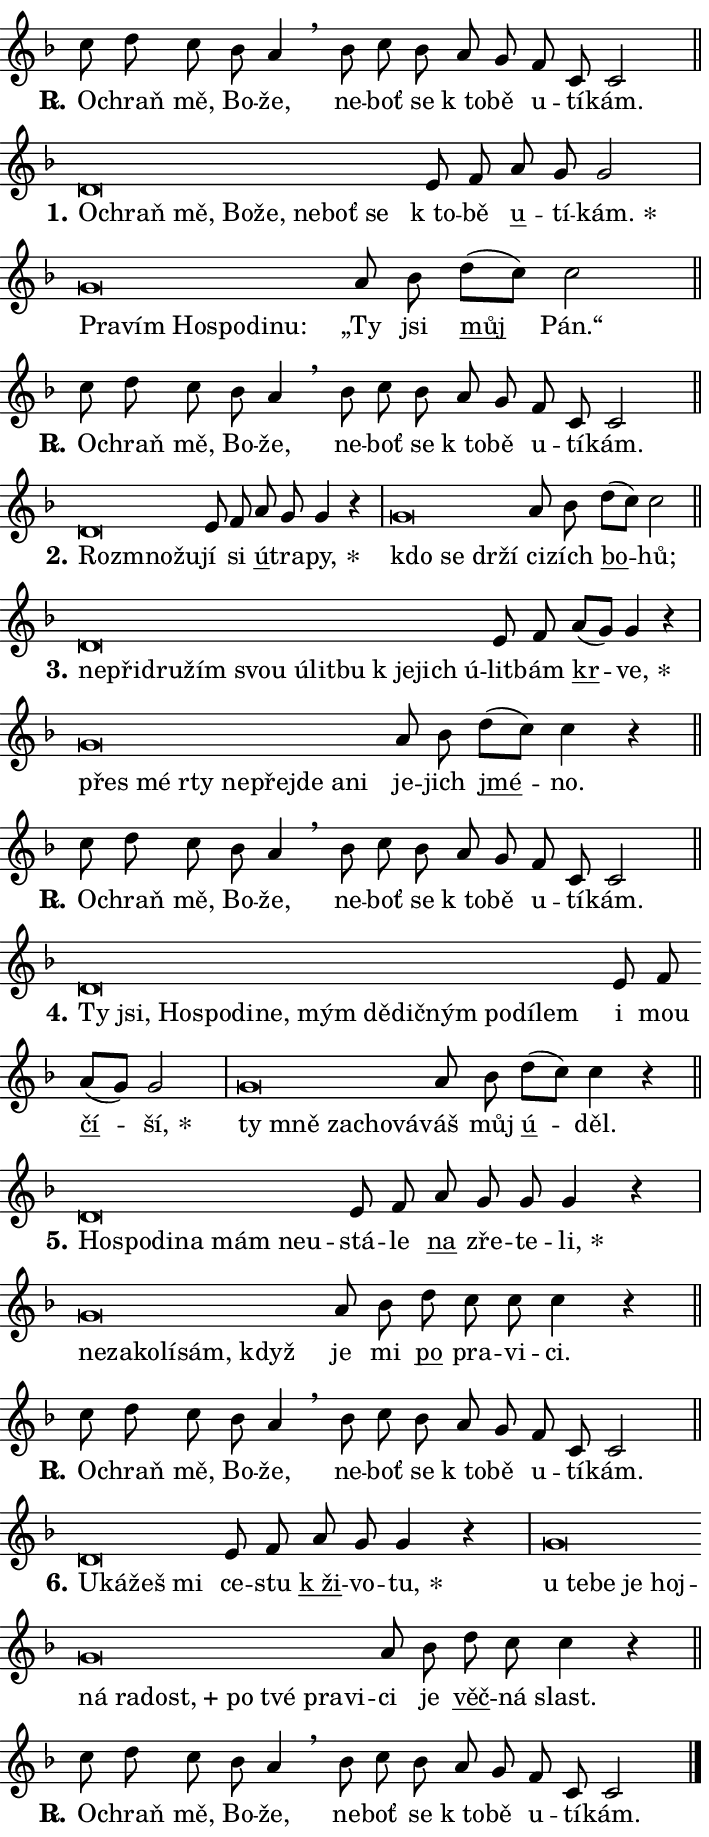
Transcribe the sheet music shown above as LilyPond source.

\version "2.24.0"
\header { tagline = "" }
\paper {
  indent = 0\cm
  top-margin = 0\cm
  right-margin = 0.13\cm % to fit lyric hyphens
  bottom-margin = 0\cm
  left-margin = 0\cm
  paper-width = 12\cm
  page-breaking = #ly:one-page-breaking
  system-system-spacing.basic-distance = #11
  score-system-spacing.basic-distance = #11
  ragged-last = ##f
}


%% Author: Thomas Morley
%% https://lists.gnu.org/archive/html/lilypond-user/2020-05/msg00002.html
#(define (line-position grob)
"Returns position of @var[grob} in current system:
   @code{'start}, if at first time-step
   @code{'end}, if at last time-step
   @code{'middle} otherwise
"
  (let* ((col (ly:item-get-column grob))
         (ln (ly:grob-object col 'left-neighbor))
         (rn (ly:grob-object col 'right-neighbor))
         (col-to-check-left (if (ly:grob? ln) ln col))
         (col-to-check-right (if (ly:grob? rn) rn col))
         (break-dir-left
           (and
             (ly:grob-property col-to-check-left 'non-musical #f)
             (ly:item-break-dir col-to-check-left)))
         (break-dir-right
           (and
             (ly:grob-property col-to-check-right 'non-musical #f)
             (ly:item-break-dir col-to-check-right))))
        (cond ((eqv? 1 break-dir-left) 'start)
              ((eqv? -1 break-dir-right) 'end)
              (else 'middle))))

#(define (tranparent-at-line-position vctor)
  (lambda (grob)
  "Relying on @code{line-position} select the relevant enry from @var{vctor}.
Used to determine transparency,"
    (case (line-position grob)
      ((end) (not (vector-ref vctor 0)))
      ((middle) (not (vector-ref vctor 1)))
      ((start) (not (vector-ref vctor 2))))))

noteHeadBreakVisibility =
#(define-music-function (break-visibility)(vector?)
"Makes @code{NoteHead}s transparent relying on @var{break-visibility}"
#{
  \override NoteHead.transparent =
    #(tranparent-at-line-position break-visibility)
#})

#(define delete-ledgers-for-transparent-note-heads
  (lambda (grob)
    "Reads whether a @code{NoteHead} is transparent.
If so this @code{NoteHead} is removed from @code{'note-heads} from
@var{grob}, which is supposed to be @code{LedgerLineSpanner}.
As a result ledgers are not printed for this @code{NoteHead}"
    (let* ((nhds-array (ly:grob-object grob 'note-heads))
           (nhds-list
             (if (ly:grob-array? nhds-array)
                 (ly:grob-array->list nhds-array)
                 '()))
           ;; Relies on the transparent-property being done before
           ;; Staff.LedgerLineSpanner.after-line-breaking is executed.
           ;; This is fragile ...
           (to-keep
             (remove
               (lambda (nhd)
                 (ly:grob-property nhd 'transparent #f))
               nhds-list)))
      ;; TODO find a better method to iterate over grob-arrays, similiar
      ;; to filter/remove etc for lists
      ;; For now rebuilt from scratch
      (set! (ly:grob-object grob 'note-heads)  '())
      (for-each
        (lambda (nhd)
          (ly:pointer-group-interface::add-grob grob 'note-heads nhd))
        to-keep))))

squashNotes = {
  \override NoteHead.X-extent = #'(-0.2 . 0.2)
  \override NoteHead.Y-extent = #'(-0.75 . 0)
  \override NoteHead.stencil =
    #(lambda (grob)
       (let ((pos (ly:grob-property grob 'staff-position)))
         (begin
           (if (< pos -7) (display "ERROR: Lower brevis then expected\n") (display ""))
           (if (<= pos -6) ly:text-interface::print ly:note-head::print))))
}
unSquashNotes = {
  \revert NoteHead.X-extent
  \revert NoteHead.Y-extent
  \revert NoteHead.stencil
}

hideNotes = \noteHeadBreakVisibility #begin-of-line-visible
unHideNotes = \noteHeadBreakVisibility #all-visible

% work-around for resetting accidentals
% https://lilypond.org/doc/v2.23/Documentation/notation/displaying-rhythms#unmetered-music
cadenzaMeasure = {
  \cadenzaOff
  \partial 1024 s1024
  \cadenzaOn
}

#(define-markup-command (accent layout props text) (markup?)
  "Underline accented syllable"
  (interpret-markup layout props
    #{\markup \override #'(offset . 4.3) \underline { #text }#}))

responsum = \markup \concat {
  "R" \hspace #-1.05 \path #0.1 #'((moveto 0 0.07) (lineto 0.9 0.8)) \hspace #0.05 "."
}

spaceSize = #0.6828661417322834 % exact space size for TeX Gyre Schola

\layout {
  \context {
    \Staff
    \remove "Time_signature_engraver"
    \override LedgerLineSpanner.after-line-breaking = #delete-ledgers-for-transparent-note-heads
  }
  \context {
    \Lyrics {
      \override LyricSpace.minimum-distance = \spaceSize
      \override LyricText.font-name = #"TeX Gyre Schola"
      \override LyricText.font-size = 1
      \override StanzaNumber.font-name = #"TeX Gyre Schola Bold"
      \override StanzaNumber.font-size = 1
    }
  }
  \context {
    \Score 
    \override NoteHead.text =
      #(lambda (grob) 
        (let ((pos (ly:grob-property grob 'staff-position)))
          #{\markup {
            \combine
              \halign #-0.55 \raise #(if (= pos -6) 0 0.5) \override #'(thickness . 2) \draw-line #'(3.2 . 0)
              \musicglyph "noteheads.sM1"
          }#}))
  }
}

% magnetic-lyrics.ily
%
%   written by
%     Jean Abou Samra <jean@abou-samra.fr>
%     Werner Lemberg <wl@gnu.org>
%
%   adapted by
%     Jiri Hon <jiri.hon@gmail.com>
%
% Version 2022-Apr-15

% https://www.mail-archive.com/lilypond-user@gnu.org/msg149350.html

#(define (Left_hyphen_pointer_engraver context)
   "Collect syllable-hyphen-syllable occurrences in lyrics and store
them in properties.  This engraver only looks to the left.  For
example, if the lyrics input is @code{foo -- bar}, it does the
following.

@itemize @bullet
@item
Set the @code{text} property of the @code{LyricHyphen} grob between
@q{foo} and @q{bar} to @code{foo}.

@item
Set the @code{left-hyphen} property of the @code{LyricText} grob with
text @q{foo} to the @code{LyricHyphen} grob between @q{foo} and
@q{bar}.
@end itemize

Use this auxiliary engraver in combination with the
@code{lyric-@/text::@/apply-@/magnetic-@/offset!} hook."
   (let ((hyphen #f)
         (text #f))
     (make-engraver
      (acknowledgers
       ((lyric-syllable-interface engraver grob source-engraver)
        (set! text grob)))
      (end-acknowledgers
       ((lyric-hyphen-interface engraver grob source-engraver)
        ;(when (not (grob::has-interface grob 'lyric-space-interface))
          (set! hyphen grob)));)
      ((stop-translation-timestep engraver)
       (when (and text hyphen)
         (ly:grob-set-object! text 'left-hyphen hyphen))
       (set! text #f)
       (set! hyphen #f)))))

#(define (lyric-text::apply-magnetic-offset! grob)
   "If the space between two syllables is less than the value in
property @code{LyricText@/.details@/.squash-threshold}, move the right
syllable to the left so that it gets concatenated with the left
syllable.

Use this function as a hook for
@code{LyricText@/.after-@/line-@/breaking} if the
@code{Left_@/hyphen_@/pointer_@/engraver} is active."
   (let ((hyphen (ly:grob-object grob 'left-hyphen #f)))
     (when hyphen
       (let ((left-text (ly:spanner-bound hyphen LEFT)))
         (when (grob::has-interface left-text 'lyric-syllable-interface)
           (let* ((common (ly:grob-common-refpoint grob left-text X))
                  (this-x-ext (ly:grob-extent grob common X))
                  (left-x-ext
                   (begin
                     ;; Trigger magnetism for left-text.
                     (ly:grob-property left-text 'after-line-breaking)
                     (ly:grob-extent left-text common X)))
                  ;; `delta` is the gap width between two syllables.
                  (delta (- (interval-start this-x-ext)
                            (interval-end left-x-ext)))
                  (details (ly:grob-property grob 'details))
                  (threshold (assoc-get 'squash-threshold details 0.2)))
             (when (< delta threshold)
               (let* (;; We have to manipulate the input text so that
                      ;; ligatures crossing syllable boundaries are not
                      ;; disabled.  For languages based on the Latin
                      ;; script this is essentially a beautification.
                      ;; However, for non-Western scripts it can be a
                      ;; necessity.
                      (lt (ly:grob-property left-text 'text))
                      (rt (ly:grob-property grob 'text))
                      (is-space (grob::has-interface hyphen 'lyric-space-interface))
                      (space (if is-space " " ""))
                      (extra-delta (if is-space spaceSize 0))
                      ;; Append new syllable.
                      (ltrt-space (if (and (string? lt) (string? rt))
                                (string-append lt space rt)
                                (make-concat-markup (list lt space rt))))
                      ;; Right-align `ltrt` to the right side.
                      (ltrt-space-markup (grob-interpret-markup
                               grob
                               (make-translate-markup
                                (cons (interval-length this-x-ext) 0)
                                (make-right-align-markup ltrt-space)))))
                 (begin
                   ;; Don't print `left-text`.
                   (ly:grob-set-property! left-text 'stencil #f)
                   ;; Set text and stencil (which holds all collected
                   ;; syllables so far) and shift it to the left.
                   (ly:grob-set-property! grob 'text ltrt-space)
                   (ly:grob-set-property! grob 'stencil ltrt-space-markup)
                   (ly:grob-translate-axis! grob (- (- delta extra-delta)) X))))))))))


#(define (lyric-hyphen::displace-bounds-first grob)
   ;; Make very sure this callback isn't triggered too early.
   (let ((left (ly:spanner-bound grob LEFT))
         (right (ly:spanner-bound grob RIGHT)))
     (ly:grob-property left 'after-line-breaking)
     (ly:grob-property right 'after-line-breaking)
     (ly:lyric-hyphen::print grob)))

squashThreshold = #0.4

\layout {
  \context {
    \Lyrics
    \consists #Left_hyphen_pointer_engraver
    \override LyricText.after-line-breaking =
      #lyric-text::apply-magnetic-offset!
    \override LyricHyphen.stencil = #lyric-hyphen::displace-bounds-first
    \override LyricText.details.squash-threshold = \squashThreshold
    \override LyricHyphen.minimum-distance = 0
    \override LyricHyphen.minimum-length = \squashThreshold
  }
}

squashText = \override LyricText.details.squash-threshold = 9999
unSquashText = \override LyricText.details.squash-threshold = \squashThreshold

leftText = \override LyricText.self-alignment-X = #LEFT
unLeftText = \revert LyricText.self-alignment-X

starOffset = #(lambda (grob) 
                (let ((x_offset (ly:self-alignment-interface::aligned-on-x-parent grob)))
                  (if (= x_offset 0) 0 (+ x_offset 1.2))))

star = #(define-music-function (syllable)(string?)
"Append star separator at the end of a syllable"
#{
  \once \override LyricText.X-offset = #starOffset
  \lyricmode { \markup {
    #syllable
    \override #'((font-name . "TeX Gyre Schola Bold")) \hspace #0.2 \lower #0.65 \larger "*"
  } }
#})

starAccent = #(define-music-function (syllable)(string?)
"Append star separator at the end of a syllable and make accent"
#{
  \once \override LyricText.X-offset = #starOffset
  \lyricmode { \markup {
    \accent #syllable
    \override #'((font-name . "TeX Gyre Schola Bold")) \hspace #0.2 \lower #0.65 \larger "*"
  } }
#})

breath = #(define-music-function (syllable)(string?)
"Append breathing indicator at the end of a syllable"
#{
  \lyricmode { \markup { #syllable "+" } }
#})

optionalBreath = #(define-music-function (syllable)(string?)
"Append optional breathing indicator at the end of a syllable"
#{
  \lyricmode { \markup { #syllable "(+)" } }
#})


\score {
    <<
        \new Voice = "melody" { \cadenzaOn \key f \major \relative { c''8 d c bes a4 \breathe \bar "" bes8 c bes \bar "" a g \bar "" f c c2 \cadenzaMeasure \bar "||" \break } }
        \new Lyrics \lyricsto "melody" { \lyricmode { \set stanza = \responsum
O -- chraň mě, Bo -- že, ne -- boť se "k to" -- bě u -- tí -- kám. } }
    >>
    \layout {}
}

\score {
    <<
        \new Voice = "melody" { \cadenzaOn \key f \major \relative { \squashNotes d'\breve*1/16 \hideNotes \breve*1/16 \bar "" \breve*1/16 \bar "" \breve*1/16 \bar "" \breve*1/16 \bar "" \breve*1/16 \bar "" \breve*1/16 \breve*1/16 \bar "" \unHideNotes \unSquashNotes e8 f \bar "" a g g2 \cadenzaMeasure \bar "|" \squashNotes g\breve*1/16 \hideNotes \breve*1/16 \bar "" \breve*1/16 \bar "" \breve*1/16 \bar "" \breve*1/16 \breve*1/16 \bar "" \unHideNotes \unSquashNotes a8 bes \bar "" d[( c)] c2 \cadenzaMeasure \bar "||" \break } }
        \new Lyrics \lyricsto "melody" { \lyricmode { \set stanza = "1."
\leftText O -- \squashText chraň mě, Bo -- že, ne -- boť se \unLeftText \unSquashText "k to" -- bě \markup \accent u -- tí -- \star kám. \leftText Pra -- \squashText vím Ho -- spo -- di -- nu: \unLeftText \unSquashText „Ty jsi \markup \accent můj Pán.“ } }
    >>
    \layout {}
}

\score {
    <<
        \new Voice = "melody" { \cadenzaOn \key f \major \relative { c''8 d c bes a4 \breathe \bar "" bes8 c bes \bar "" a g \bar "" f c c2 \cadenzaMeasure \bar "||" \break } }
        \new Lyrics \lyricsto "melody" { \lyricmode { \set stanza = \responsum
O -- chraň mě, Bo -- že, ne -- boť se "k to" -- bě u -- tí -- kám. } }
    >>
    \layout {}
}

\score {
    <<
        \new Voice = "melody" { \cadenzaOn \key f \major \relative { \squashNotes d'\breve*1/16 \hideNotes \breve*1/16 \breve*1/16 \bar "" \unHideNotes \unSquashNotes e8 f \bar "" a g g4 r \cadenzaMeasure \bar "|" \squashNotes g\breve*1/16 \hideNotes \breve*1/16 \bar "" \breve*1/16 \breve*1/16 \bar "" \unHideNotes \unSquashNotes a8 bes \bar "" d[( c)] c2 \cadenzaMeasure \bar "||" \break } }
        \new Lyrics \lyricsto "melody" { \lyricmode { \set stanza = "2."
\leftText Roz -- \squashText mno -- žu -- \unLeftText \unSquashText jí si \markup \accent ú -- tra -- \star py, \leftText kdo \squashText se dr -- ží \unLeftText \unSquashText ci -- zích \markup \accent bo -- hů; } }
    >>
    \layout {}
}

\score {
    <<
        \new Voice = "melody" { \cadenzaOn \key f \major \relative { \squashNotes d'\breve*1/16 \hideNotes \breve*1/16 \bar "" \breve*1/16 \bar "" \breve*1/16 \bar "" \breve*1/16 \bar "" \breve*1/16 \bar "" \breve*1/16 \bar "" \breve*1/16 \bar "" \breve*1/16 \bar "" \breve*1/16 \breve*1/16 \bar "" \unHideNotes \unSquashNotes e8 f \bar "" a[( g)] g4 r \cadenzaMeasure \bar "|" \squashNotes g\breve*1/16 \hideNotes \breve*1/16 \bar "" \breve*1/16 \bar "" \breve*1/16 \bar "" \breve*1/16 \bar "" \breve*1/16 \bar "" \breve*1/16 \breve*1/16 \bar "" \unHideNotes \unSquashNotes a8 bes \bar "" d[( c)] c4 r \cadenzaMeasure \bar "||" \break } }
        \new Lyrics \lyricsto "melody" { \lyricmode { \set stanza = "3."
\leftText ne -- \squashText při -- dru -- žím svou ú -- lit -- bu "k je" -- jich ú -- \unLeftText \unSquashText lit -- bám \markup \accent kr -- \star ve, \leftText přes \squashText mé rty ne -- přej -- de a -- ni \unLeftText \unSquashText je -- jich \markup \accent jmé -- no. } }
    >>
    \layout {}
}

\score {
    <<
        \new Voice = "melody" { \cadenzaOn \key f \major \relative { c''8 d c bes a4 \breathe \bar "" bes8 c bes \bar "" a g \bar "" f c c2 \cadenzaMeasure \bar "||" \break } }
        \new Lyrics \lyricsto "melody" { \lyricmode { \set stanza = \responsum
O -- chraň mě, Bo -- že, ne -- boť se "k to" -- bě u -- tí -- kám. } }
    >>
    \layout {}
}

\score {
    <<
        \new Voice = "melody" { \cadenzaOn \key f \major \relative { \squashNotes d'\breve*1/16 \hideNotes \breve*1/16 \bar "" \breve*1/16 \bar "" \breve*1/16 \bar "" \breve*1/16 \bar "" \breve*1/16 \bar "" \breve*1/16 \bar "" \breve*1/16 \bar "" \breve*1/16 \bar "" \breve*1/16 \bar "" \breve*1/16 \bar "" \breve*1/16 \breve*1/16 \bar "" \unHideNotes \unSquashNotes e8 f \bar "" a[( g)] g2 \cadenzaMeasure \bar "|" \squashNotes g\breve*1/16 \hideNotes \breve*1/16 \bar "" \breve*1/16 \bar "" \breve*1/16 \breve*1/16 \bar "" \unHideNotes \unSquashNotes a8 bes \bar "" d[( c)] c4 r \cadenzaMeasure \bar "||" \break } }
        \new Lyrics \lyricsto "melody" { \lyricmode { \set stanza = "4."
\leftText Ty \squashText jsi, Ho -- spo -- di -- ne, mým dě -- dič -- ným po -- dí -- lem \unLeftText \unSquashText i mou \markup \accent čí -- \star ší, \leftText ty \squashText mně za -- cho -- vá -- \unLeftText \unSquashText váš můj \markup \accent ú -- děl. } }
    >>
    \layout {}
}

\score {
    <<
        \new Voice = "melody" { \cadenzaOn \key f \major \relative { \squashNotes d'\breve*1/16 \hideNotes \breve*1/16 \bar "" \breve*1/16 \bar "" \breve*1/16 \bar "" \breve*1/16 \bar "" \breve*1/16 \breve*1/16 \bar "" \unHideNotes \unSquashNotes e8 f \bar "" a g g g4 r \cadenzaMeasure \bar "|" \squashNotes g\breve*1/16 \hideNotes \breve*1/16 \bar "" \breve*1/16 \bar "" \breve*1/16 \bar "" \breve*1/16 \breve*1/16 \bar "" \unHideNotes \unSquashNotes a8 bes \bar "" d c c c4 r \cadenzaMeasure \bar "||" \break } }
        \new Lyrics \lyricsto "melody" { \lyricmode { \set stanza = "5."
\leftText Ho -- \squashText spo -- di -- na mám ne -- u -- \unLeftText \unSquashText stá -- le \markup \accent na zře -- te -- \star li, \leftText ne -- \squashText za -- ko -- lí -- sám, když \unLeftText \unSquashText je mi \markup \accent po pra -- vi -- ci. } }
    >>
    \layout {}
}

\score {
    <<
        \new Voice = "melody" { \cadenzaOn \key f \major \relative { c''8 d c bes a4 \breathe \bar "" bes8 c bes \bar "" a g \bar "" f c c2 \cadenzaMeasure \bar "||" \break } }
        \new Lyrics \lyricsto "melody" { \lyricmode { \set stanza = \responsum
O -- chraň mě, Bo -- že, ne -- boť se "k to" -- bě u -- tí -- kám. } }
    >>
    \layout {}
}

\score {
    <<
        \new Voice = "melody" { \cadenzaOn \key f \major \relative { \squashNotes d'\breve*1/16 \hideNotes \breve*1/16 \bar "" \breve*1/16 \breve*1/16 \bar "" \unHideNotes \unSquashNotes e8 f \bar "" a g g4 r \cadenzaMeasure \bar "|" \squashNotes g\breve*1/16 \hideNotes \breve*1/16 \bar "" \breve*1/16 \bar "" \breve*1/16 \bar "" \breve*1/16 \bar "" \breve*1/16 \bar "" \breve*1/16 \bar "" \breve*1/16 \bar "" \breve*1/16 \bar "" \breve*1/16 \bar "" \breve*1/16 \breve*1/16 \bar "" \unHideNotes \unSquashNotes a8 bes \bar "" d c c4 r \cadenzaMeasure \bar "||" \break } }
        \new Lyrics \lyricsto "melody" { \lyricmode { \set stanza = "6."
\leftText U -- \squashText ká -- žeš mi \unLeftText \unSquashText ce -- stu \markup \accent "k ži" -- vo -- \star tu, \leftText u \squashText te -- be je hoj -- ná ra -- \breath "dost," po tvé pra -- vi -- \unLeftText \unSquashText ci je \markup \accent věč -- ná slast. } }
    >>
    \layout {}
}

\score {
    <<
        \new Voice = "melody" { \cadenzaOn \key f \major \relative { c''8 d c bes a4 \breathe \bar "" bes8 c bes \bar "" a g \bar "" f c c2 \cadenzaMeasure \bar "||" \break } \bar "|." }
        \new Lyrics \lyricsto "melody" { \lyricmode { \set stanza = \responsum
O -- chraň mě, Bo -- že, ne -- boť se "k to" -- bě u -- tí -- kám. } }
    >>
    \layout {}
}
